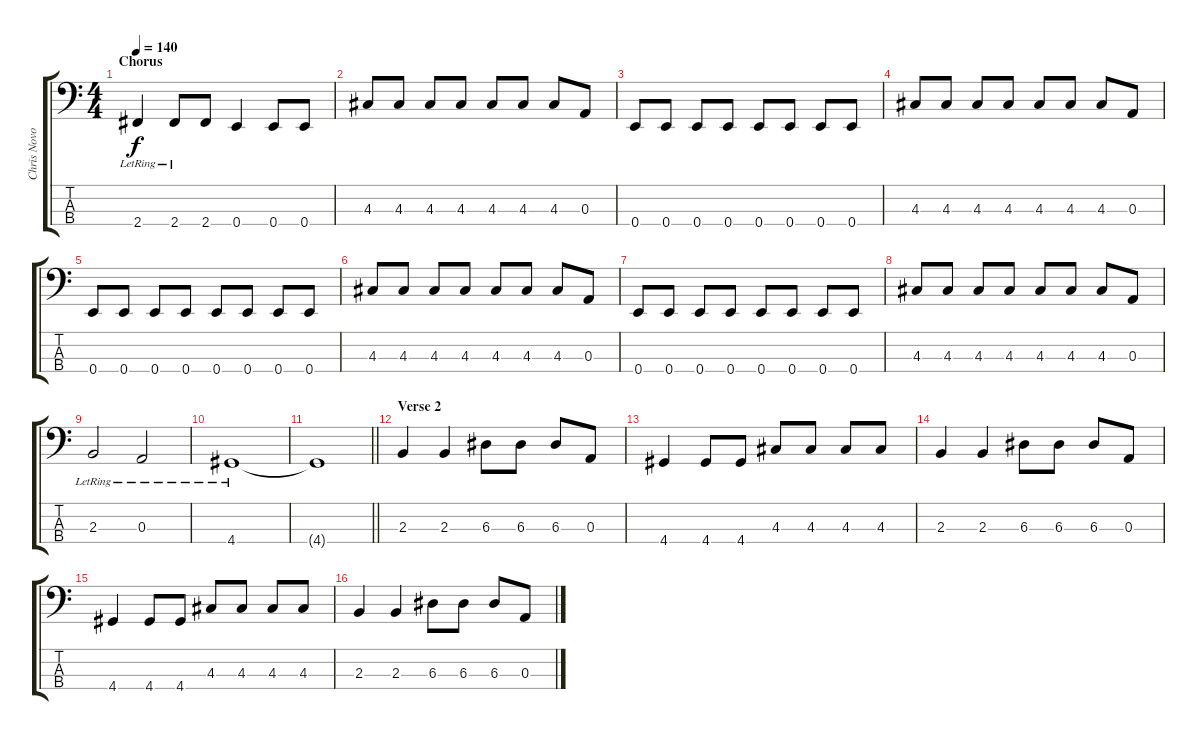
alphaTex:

\track ("Chris Novoselic" "Chris Novo") {instrument electricbasspick}
\staff {score tabs}
\tuning (G2 D2 A1 E1) {hide}
\ts (4 4)
\section ("" "Chorus")
\tempo 140
\clef f4
\ks c
2.4{lr}.4{dy f} 2.4{lr}.8 2.4.8 0.4.4 0.4.8 0.4.8 |
4.3.8 4.3.8 4.3.8 4.3.8 4.3.8 4.3.8 4.3.8 0.3.8 |
0.4.8 0.4.8 0.4.8 0.4.8 0.4.8 0.4.8 0.4.8 0.4.8 |
4.3.8 4.3.8 4.3.8 4.3.8 4.3.8 4.3.8 4.3.8 0.3.8 |
0.4.8 0.4.8 0.4.8 0.4.8 0.4.8 0.4.8 0.4.8 0.4.8 |
4.3.8 4.3.8 4.3.8 4.3.8 4.3.8 4.3.8 4.3.8 0.3.8 |
0.4.8 0.4.8 0.4.8 0.4.8 0.4.8 0.4.8 0.4.8 0.4.8 |
4.3.8 4.3.8 4.3.8 4.3.8 4.3.8 4.3.8 4.3.8 0.3.8 |
2.3{lr}.2 0.3{lr}.2 |
4.4{lr}.1 |
\barLineRight lightlight
4.4{t}.1 |
\section ("" "Verse 2")
2.3.4 2.3.4 6.3.8 6.3.8 6.3.8 0.3.8 |
4.4.4 4.4.8 4.4.8 4.3.8 4.3.8 4.3.8 4.3.8 |
2.3.4 2.3.4 6.3.8 6.3.8 6.3.8 0.3.8 |
4.4.4 4.4.8 4.4.8 4.3.8 4.3.8 4.3.8 4.3.8 |
2.3.4 2.3.4 6.3.8 6.3.8 6.3.8 0.3.8
